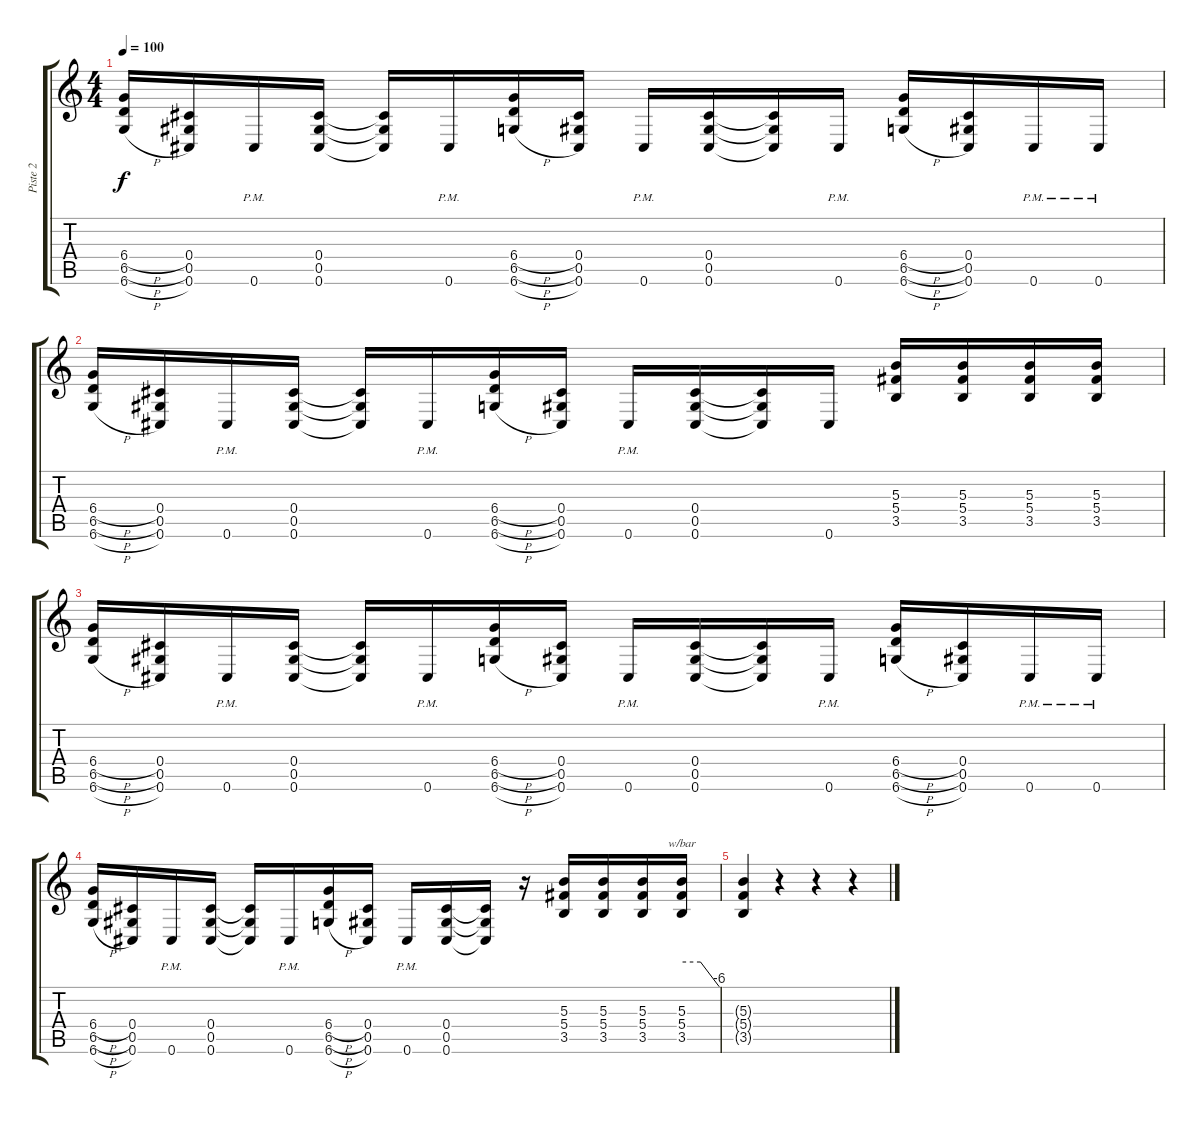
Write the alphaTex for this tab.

\track ("Piste 2" "Piste 2") {instrument distortionguitar}
\staff {score tabs}
\tuning (Db4 Ab3 Gb3 Db3 Ab2 Db2) {hide}
\ts (4 4)
\tempo 100
\clef g2
\ks c
(6.4{h} 6.5{h} 6.6{h}).16{dy f} (0.4 0.5 0.6).16 0.6{pm}.16 (0.4 0.5 0.6).16 (0.4{t} 0.5{t} 0.6{t}).16 0.6{pm}.16 (6.4{h} 6.5{h} 6.6{h}).16 (0.4 0.5 0.6).16 0.6{pm}.16 (0.4 0.5 0.6).16 (0.4{t} 0.5{t} 0.6{t}).16 0.6{pm}.16 (6.4{h} 6.5{h} 6.6{h}).16 (0.4 0.5 0.6).16 0.6{pm}.16 0.6{pm}.16 |
(6.4{h} 6.5{h} 6.6{h}).16 (0.4 0.5 0.6).16 0.6{pm}.16 (0.4 0.5 0.6).16 (0.4{t} 0.5{t} 0.6{t}).16 0.6{pm}.16 (6.4{h} 6.5{h} 6.6{h}).16 (0.4 0.5 0.6).16 0.6{pm}.16 (0.4 0.5 0.6).16 (0.4{t} 0.5{t} 0.6{t}).16 0.6.16 (5.3 5.4 3.5).16 (5.3 5.4 3.5).16 (5.3 5.4 3.5).16 (5.3 5.4 3.5).16 |
(6.4{h} 6.5{h} 6.6{h}).16 (0.4 0.5 0.6).16 0.6{pm}.16 (0.4 0.5 0.6).16 (0.4{t} 0.5{t} 0.6{t}).16 0.6{pm}.16 (6.4{h} 6.5{h} 6.6{h}).16 (0.4 0.5 0.6).16 0.6{pm}.16 (0.4 0.5 0.6).16 (0.4{t} 0.5{t} 0.6{t}).16 0.6{pm}.16 (6.4{h} 6.5{h} 6.6{h}).16 (0.4 0.5 0.6).16 0.6{pm}.16 0.6{pm}.16 |
(6.4{h} 6.5{h} 6.6{h}).16 (0.4 0.5 0.6).16 0.6{pm}.16 (0.4 0.5 0.6).16 (0.4{t} 0.5{t} 0.6{t}).16 0.6{pm}.16 (6.4{h} 6.5{h} 6.6{h}).16 (0.4 0.5 0.6).16 0.6{pm}.16 (0.4 0.5 0.6).16 (0.4{t} 0.5{t} 0.6{t}).16 r.16 (5.3 5.4 3.5).16 (5.3 5.4 3.5).16 (5.3 5.4 3.5).16 (5.3 5.4 3.5).16{tbe (custom default 0 0 30 0 60 -24)} |
(5.3{t} 5.4{t} 3.5{t}).4 r.4 r.4 r.4
